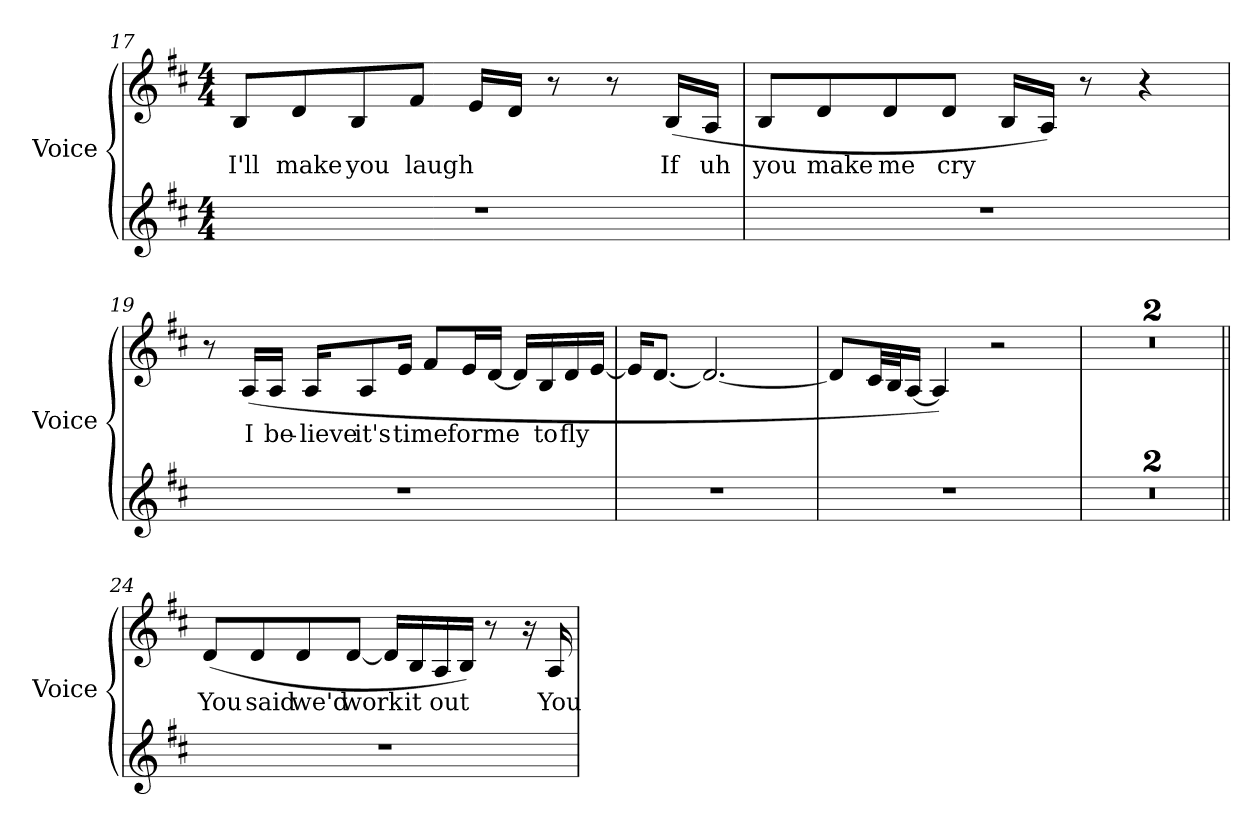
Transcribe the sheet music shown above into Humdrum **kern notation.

**kern	**kern	**text
*part2	*part1	*part1
*staff2	*staff1	*staff1
*I"Voice	*I"Voice	*
*I'Voice	*I'Voice	*
!!LO:LB:g=z
*clefG2	*clefG2	*
*k[f#c#]	*k[f#c#]	*
*D:	*D:	*
*M4/4	*M4/4	*
=17	=17	=17
!	!	!LO:LY:b:color=#000000
1r	8Bi/L	I'll
!	!	!LO:LY:b:color=#000000
.	8di/	make
!	!	!LO:LY:b:color=#000000
.	8Bi/	you
!	!	!LO:LY:b:color=#000000
.	8f#i/J	laugh
.	16ei/LL	.
.	16di/JJ	.
.	8r	.
.	8r	.
!	!	!LO:LY:b:color=#000000
.	(16Bi/LL	If
!	!	!LO:LY:b:color=#000000
.	16Ai/JJ	uh
=18	=18	=18
!	!	!LO:LY:b:color=#000000
1r	8Bi/L	you
!	!	!LO:LY:b:color=#000000
.	8di/	make
!	!	!LO:LY:b:color=#000000
.	8di/	me
!	!	!LO:LY:b:color=#000000
.	8di/J	cry
.	16Bi/LL	.
.	16Ai/JJ)	.
.	8r	.
.	4r	.
!!LO:LB:g=z
=19	=19	=19
1r	8r	.
!	!	!LO:LY:b:color=#000000
.	(16Ai/LL	I
!	!	!LO:LY:b:color=#000000
.	16Ai/JJ	be-
!	!	!LO:LY:b:color=#000000
.	16Ai/KL	-lieve
!	!	!LO:LY:b:color=#000000
.	8Ai/	it's
!	!	!LO:LY:b:color=#000000
.	16ei/Jk	time
.	8f#i/L	.
!	!	!LO:LY:b:color=#000000
.	16ei/L	for
!	!	!LO:LY:b:color=#000000
.	[16di/JJ	me
.	16di/LL]	.
!	!	!LO:LY:b:color=#000000
.	16Bi/	to
!	!	!LO:LY:b:color=#000000
.	16di/	fly
.	[16ei/JJ	.
=20	=20	=20
1r	16ei/KL]	.
.	[8.di/J	.
.	2.di/_	.
=21	=21	=21
1r	8di/L]	.
.	32c#i/LL	.
.	32Bi/J	.
.	[16Ai/JJ	.
.	4Ai/])	.
.	2r	.
=22	=22	=22
1r	1r	.
=23	=23	=23
1r	1r	.
!!LO:LB:g=z
=24||	=24||	=24||
!	!	!LO:LY:b:color=#000000
1r	(8di/L	You
!	!	!LO:LY:b:color=#000000
.	8di/	said
!	!	!LO:LY:b:color=#000000
.	8di/	we'd
!	!	!LO:LY:b:color=#000000
.	[8di/J	work
.	16di/LL]	.
!	!	!LO:LY:b:color=#000000
.	16Bi/	it
!	!	!LO:LY:b:color=#000000
.	16Ai/	out
.	16Bi/JJ)	.
.	8r	.
.	16r	.
!	!	!LO:LY:b:color=#000000
.	16Ai/	You
=	=	=
*-	*-	*-
